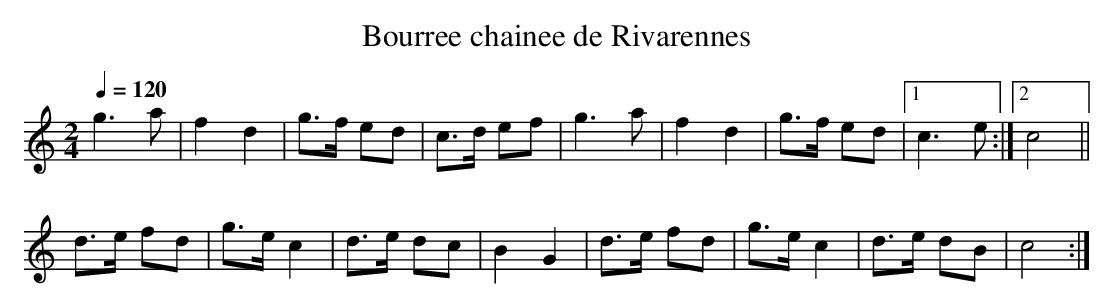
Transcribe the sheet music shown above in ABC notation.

X:1
T:Bourree chainee de Rivarennes
M:2/4
L:1/8
Q:1/4=120
K:C
g3   a|f2  d2|g>f ed|   c>d ef |\
g3   a|f2  d2|g>f ed|[1 c3   e:|\
                     [2 c4    ||
d>e fd|g>e c2|d>e dc|   B2  G2 |\
d>e fd|g>e c2|d>e dB|   c4    :|
